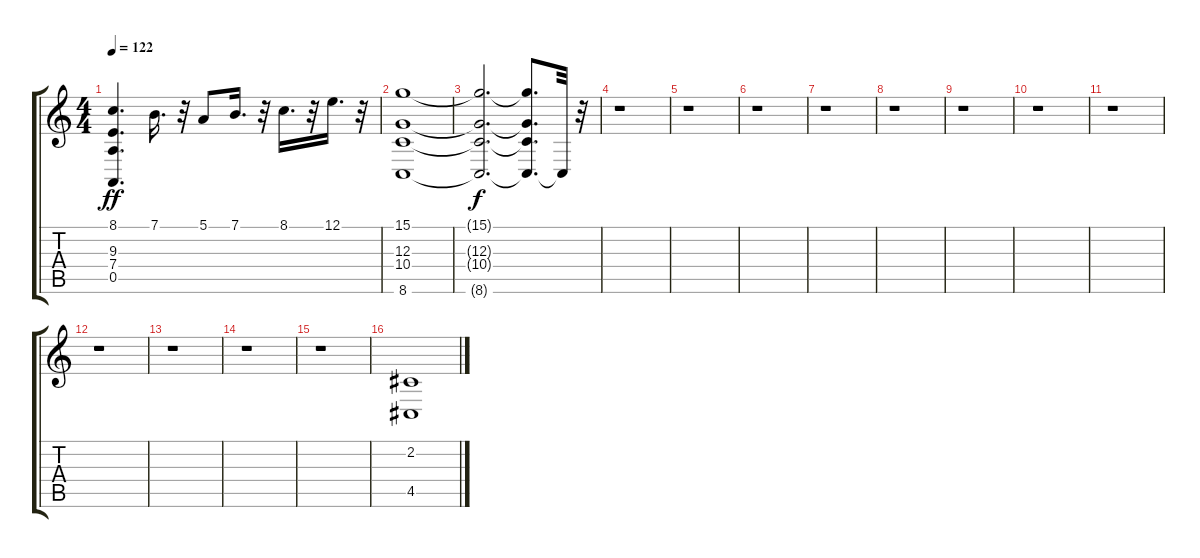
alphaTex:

\track "" {instrument stringensemble1}
\staff {score tabs}
\tuning (E4 B3 G3 D3 A2 E2) {hide}
\ts (4 4)
\tempo 122
\clef g2
\ks c
(8.1 9.3 7.4 0.5).4{d dy ff} 7.1.16{d} r.32 5.1.8 7.1.16{d} r.32 8.1.16{d} r.32 12.1.16{d} r.32 |
(15.1 12.3 10.4 8.6).1 |
(15.1{t} 12.3{t} 10.4{t} 8.6{t}).2{d dy f} (15.1{t} 12.3{t} 10.4{t} 8.6{t}).8{d} 8.6{t}.32 r.32 |
r.1 |
r.1 |
r.1 |
r.1 |
r.1 |
r.1 |
r.1 |
r.1 |
r.1 |
r.1 |
r.1 |
r.1 |
(2.2 4.5).1
